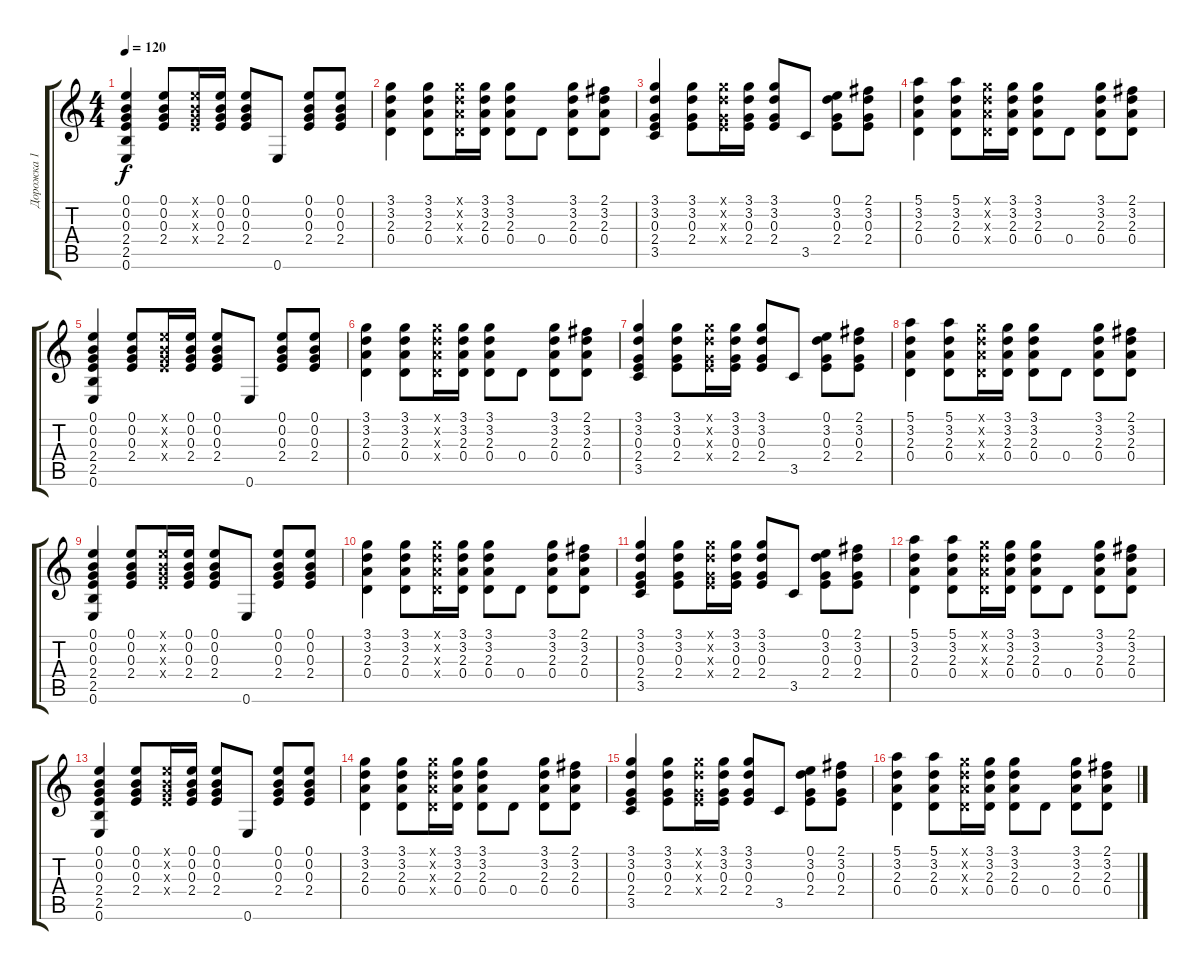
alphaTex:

\track ("Дорожка 1" "Дорожка 1") {instrument acousticguitarsteel}
\staff {score tabs}
\tuning (E4 B3 G3 D3 A2 E2) {hide}
\ts (4 4)
\tempo 120
\clef g2
\ks c
(0.1 0.2 0.3 2.4 2.5 0.6).4{dy f} (0.1 0.2 0.3 2.4).8 (0.1{x} 0.2{x} 0.3{x} 2.4{x}).16 (0.1 0.2 0.3 2.4).16 (0.1 0.2 0.3 2.4).8 0.6.8 (0.1 0.2 0.3 2.4).8 (0.1 0.2 0.3 2.4).8 |
(3.1 3.2 2.3 0.4).4 (3.1 3.2 2.3 0.4).8 (3.1{x} 3.2{x} 2.3{x} 0.4{x}).16 (3.1 3.2 2.3 0.4).16 (3.1 3.2 2.3 0.4).8 0.4.8 (3.1 3.2 2.3 0.4).8 (2.1 3.2 2.3 0.4).8 |
(3.1 3.2 0.3 2.4 3.5).4 (3.1 3.2 0.3 2.4).8 (3.1{x} 3.2{x} 0.3{x} 2.4{x}).16 (3.1 3.2 0.3 2.4).16 (3.1 3.2 0.3 2.4).8 3.5.8 (0.1 3.2 0.3 2.4).8 (2.1 3.2 0.3 2.4).8 |
(5.1 3.2 2.3 0.4).4 (5.1 3.2 2.3 0.4).8 (3.1{x} 3.2{x} 2.3{x} 0.4{x}).16 (3.1 3.2 2.3 0.4).16 (3.1 3.2 2.3 0.4).8 0.4.8 (3.1 3.2 2.3 0.4).8 (2.1 3.2 2.3 0.4).8 |
(0.1 0.2 0.3 2.4 2.5 0.6).4 (0.1 0.2 0.3 2.4).8 (0.1{x} 0.2{x} 0.3{x} 2.4{x}).16 (0.1 0.2 0.3 2.4).16 (0.1 0.2 0.3 2.4).8 0.6.8 (0.1 0.2 0.3 2.4).8 (0.1 0.2 0.3 2.4).8 |
(3.1 3.2 2.3 0.4).4 (3.1 3.2 2.3 0.4).8 (3.1{x} 3.2{x} 2.3{x} 0.4{x}).16 (3.1 3.2 2.3 0.4).16 (3.1 3.2 2.3 0.4).8 0.4.8 (3.1 3.2 2.3 0.4).8 (2.1 3.2 2.3 0.4).8 |
(3.1 3.2 0.3 2.4 3.5).4 (3.1 3.2 0.3 2.4).8 (3.1{x} 3.2{x} 0.3{x} 2.4{x}).16 (3.1 3.2 0.3 2.4).16 (3.1 3.2 0.3 2.4).8 3.5.8 (0.1 3.2 0.3 2.4).8 (2.1 3.2 0.3 2.4).8 |
(5.1 3.2 2.3 0.4).4 (5.1 3.2 2.3 0.4).8 (3.1{x} 3.2{x} 2.3{x} 0.4{x}).16 (3.1 3.2 2.3 0.4).16 (3.1 3.2 2.3 0.4).8 0.4.8 (3.1 3.2 2.3 0.4).8 (2.1 3.2 2.3 0.4).8 |
(0.1 0.2 0.3 2.4 2.5 0.6).4 (0.1 0.2 0.3 2.4).8 (0.1{x} 0.2{x} 0.3{x} 2.4{x}).16 (0.1 0.2 0.3 2.4).16 (0.1 0.2 0.3 2.4).8 0.6.8 (0.1 0.2 0.3 2.4).8 (0.1 0.2 0.3 2.4).8 |
(3.1 3.2 2.3 0.4).4 (3.1 3.2 2.3 0.4).8 (3.1{x} 3.2{x} 2.3{x} 0.4{x}).16 (3.1 3.2 2.3 0.4).16 (3.1 3.2 2.3 0.4).8 0.4.8 (3.1 3.2 2.3 0.4).8 (2.1 3.2 2.3 0.4).8 |
(3.1 3.2 0.3 2.4 3.5).4 (3.1 3.2 0.3 2.4).8 (3.1{x} 3.2{x} 0.3{x} 2.4{x}).16 (3.1 3.2 0.3 2.4).16 (3.1 3.2 0.3 2.4).8 3.5.8 (0.1 3.2 0.3 2.4).8 (2.1 3.2 0.3 2.4).8 |
(5.1 3.2 2.3 0.4).4 (5.1 3.2 2.3 0.4).8 (3.1{x} 3.2{x} 2.3{x} 0.4{x}).16 (3.1 3.2 2.3 0.4).16 (3.1 3.2 2.3 0.4).8 0.4.8 (3.1 3.2 2.3 0.4).8 (2.1 3.2 2.3 0.4).8 |
(0.1 0.2 0.3 2.4 2.5 0.6).4 (0.1 0.2 0.3 2.4).8 (0.1{x} 0.2{x} 0.3{x} 2.4{x}).16 (0.1 0.2 0.3 2.4).16 (0.1 0.2 0.3 2.4).8 0.6.8 (0.1 0.2 0.3 2.4).8 (0.1 0.2 0.3 2.4).8 |
(3.1 3.2 2.3 0.4).4 (3.1 3.2 2.3 0.4).8 (3.1{x} 3.2{x} 2.3{x} 0.4{x}).16 (3.1 3.2 2.3 0.4).16 (3.1 3.2 2.3 0.4).8 0.4.8 (3.1 3.2 2.3 0.4).8 (2.1 3.2 2.3 0.4).8 |
(3.1 3.2 0.3 2.4 3.5).4 (3.1 3.2 0.3 2.4).8 (3.1{x} 3.2{x} 0.3{x} 2.4{x}).16 (3.1 3.2 0.3 2.4).16 (3.1 3.2 0.3 2.4).8 3.5.8 (0.1 3.2 0.3 2.4).8 (2.1 3.2 0.3 2.4).8 |
(5.1 3.2 2.3 0.4).4 (5.1 3.2 2.3 0.4).8 (3.1{x} 3.2{x} 2.3{x} 0.4{x}).16 (3.1 3.2 2.3 0.4).16 (3.1 3.2 2.3 0.4).8 0.4.8 (3.1 3.2 2.3 0.4).8 (2.1 3.2 2.3 0.4).8
